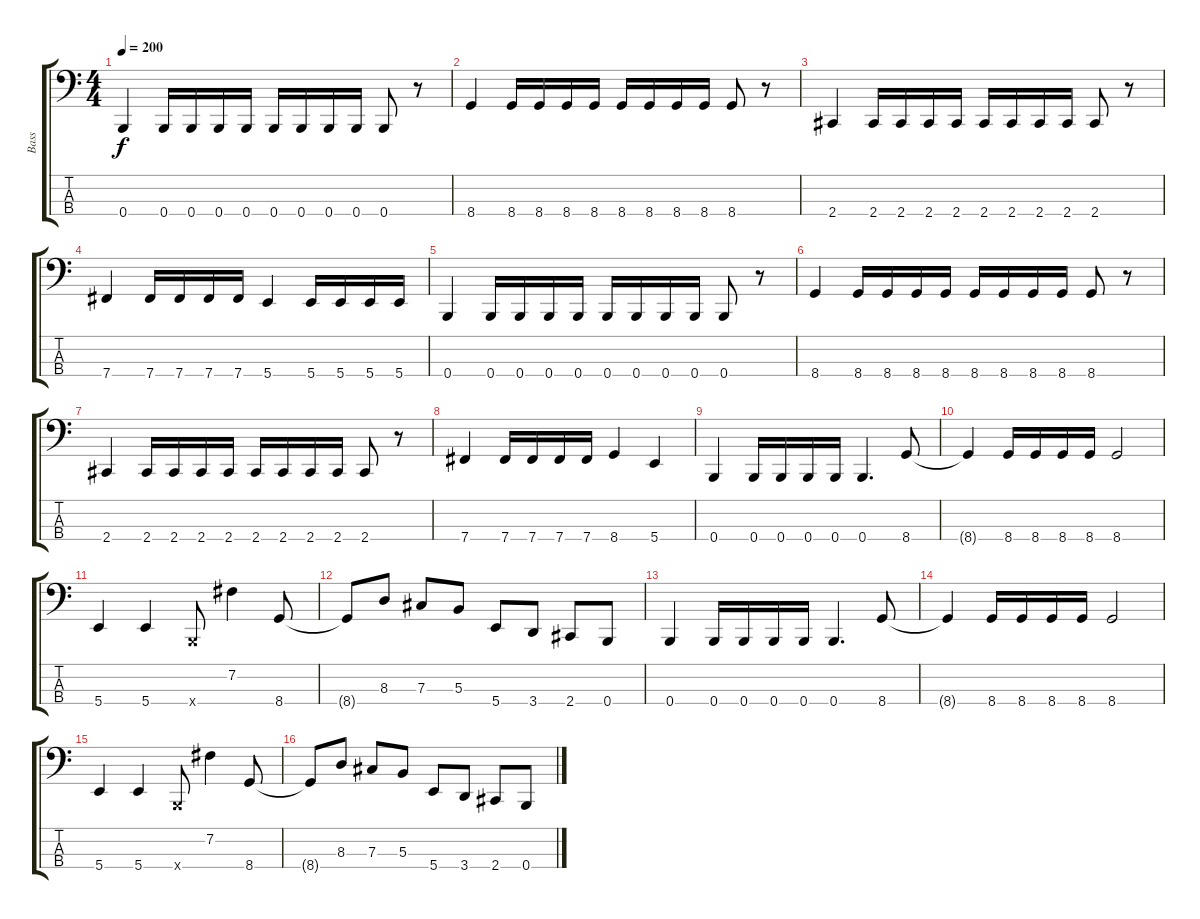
\track ("Bass" "Bass") {instrument electricbassfinger}
\staff {score tabs}
\tuning (E2 B1 Gb1 B0) {hide}
\ts (4 4)
\tempo 200
\clef f4
\ks c
0.4.4{dy f} 0.4.16 0.4.16 0.4.16 0.4.16 0.4.16 0.4.16 0.4.16 0.4.16 0.4.8 r.8 |
8.4.4 8.4.16 8.4.16 8.4.16 8.4.16 8.4.16 8.4.16 8.4.16 8.4.16 8.4.8 r.8 |
2.4.4 2.4.16 2.4.16 2.4.16 2.4.16 2.4.16 2.4.16 2.4.16 2.4.16 2.4.8 r.8 |
7.4.4 7.4.16 7.4.16 7.4.16 7.4.16 5.4.4 5.4.16 5.4.16 5.4.16 5.4.16 |
0.4.4 0.4.16 0.4.16 0.4.16 0.4.16 0.4.16 0.4.16 0.4.16 0.4.16 0.4.8 r.8 |
8.4.4 8.4.16 8.4.16 8.4.16 8.4.16 8.4.16 8.4.16 8.4.16 8.4.16 8.4.8 r.8 |
2.4.4 2.4.16 2.4.16 2.4.16 2.4.16 2.4.16 2.4.16 2.4.16 2.4.16 2.4.8 r.8 |
7.4.4 7.4.16 7.4.16 7.4.16 7.4.16 8.4.4 5.4.4 |
0.4.4 0.4.16 0.4.16 0.4.16 0.4.16 0.4.4{d} 8.4.8 |
8.4{t}.4 8.4.16 8.4.16 8.4.16 8.4.16 8.4.2 |
5.4.4 5.4.4 0.4{x}.8 7.2.4 8.4.8 |
8.4{t}.8 8.3.8 7.3.8 5.3.8 5.4.8 3.4.8 2.4.8 0.4.8 |
0.4.4 0.4.16 0.4.16 0.4.16 0.4.16 0.4.4{d} 8.4.8 |
8.4{t}.4 8.4.16 8.4.16 8.4.16 8.4.16 8.4.2 |
5.4.4 5.4.4 0.4{x}.8 7.2.4 8.4.8 |
8.4{t}.8 8.3.8 7.3.8 5.3.8 5.4.8 3.4.8 2.4.8 0.4.8
